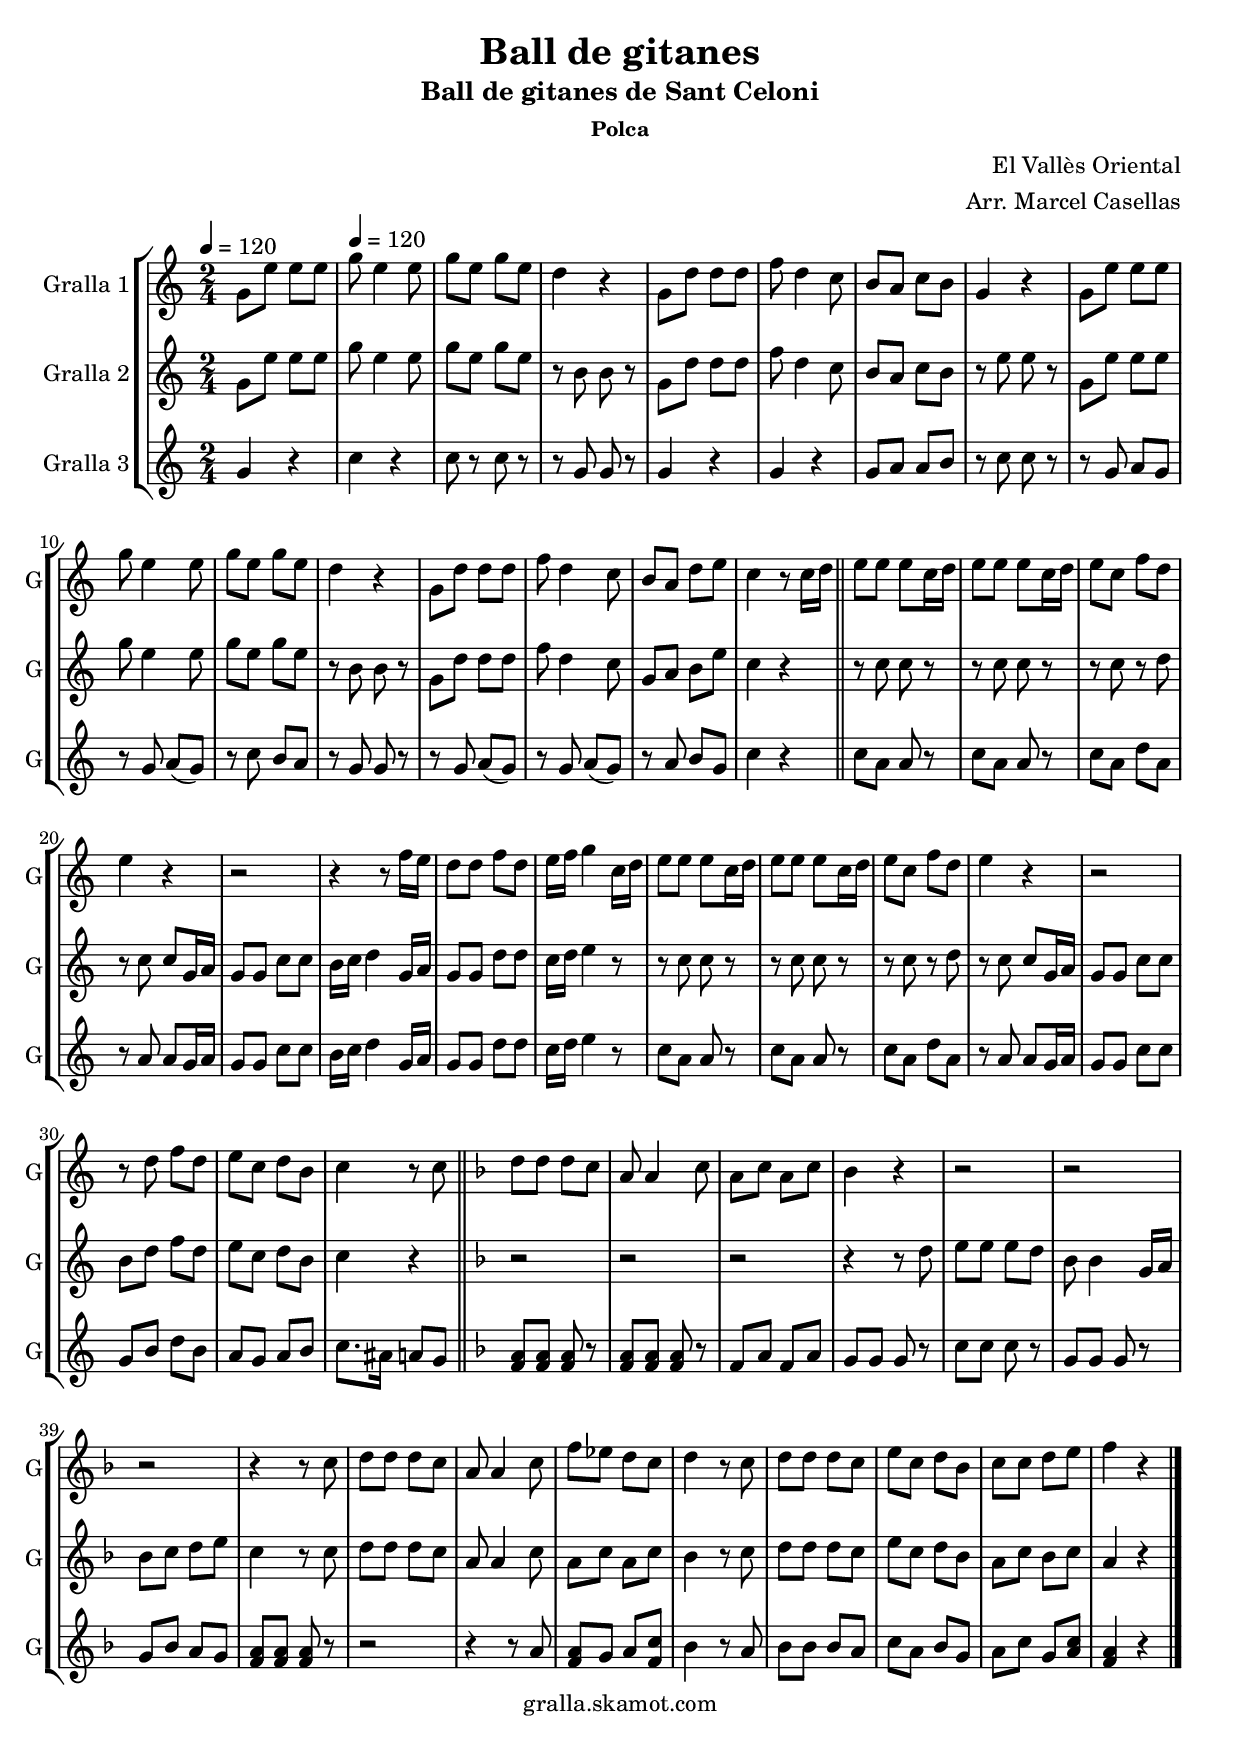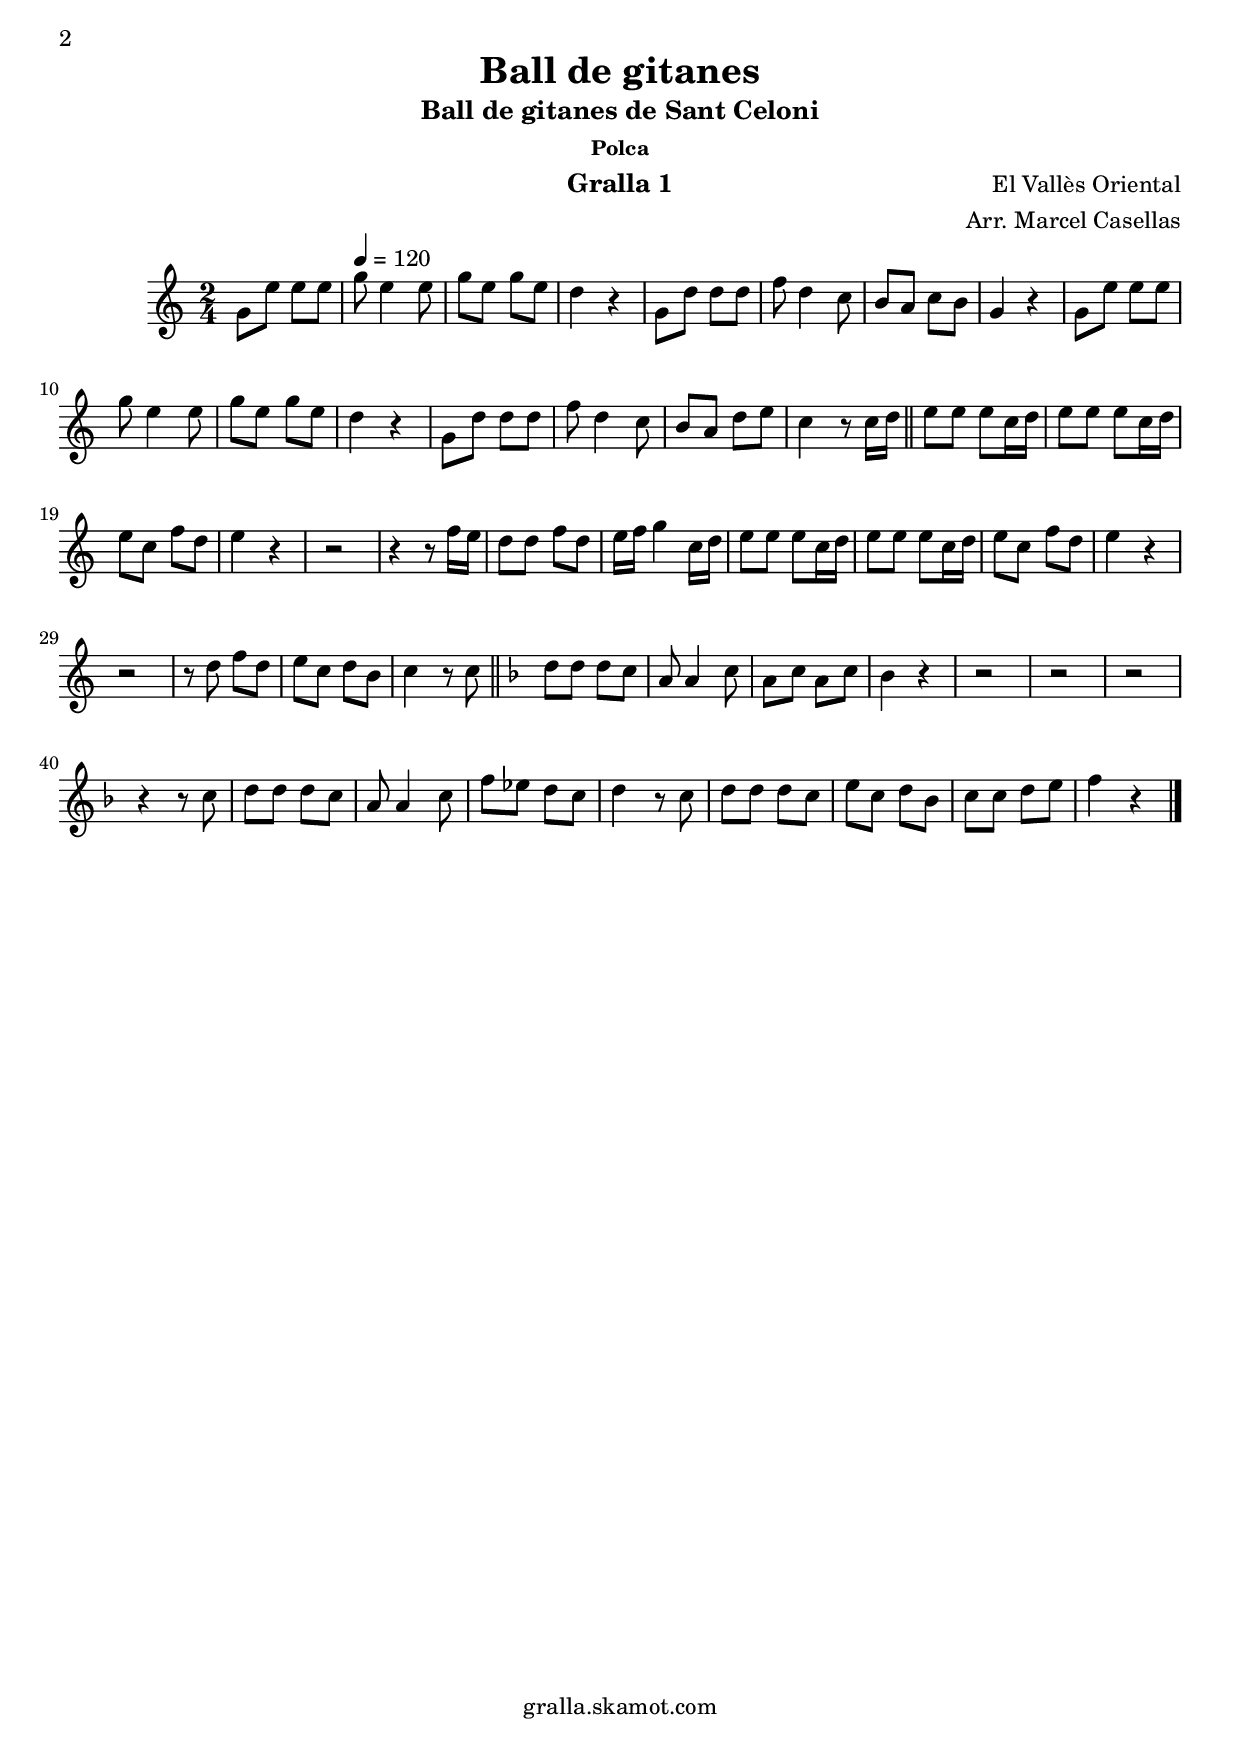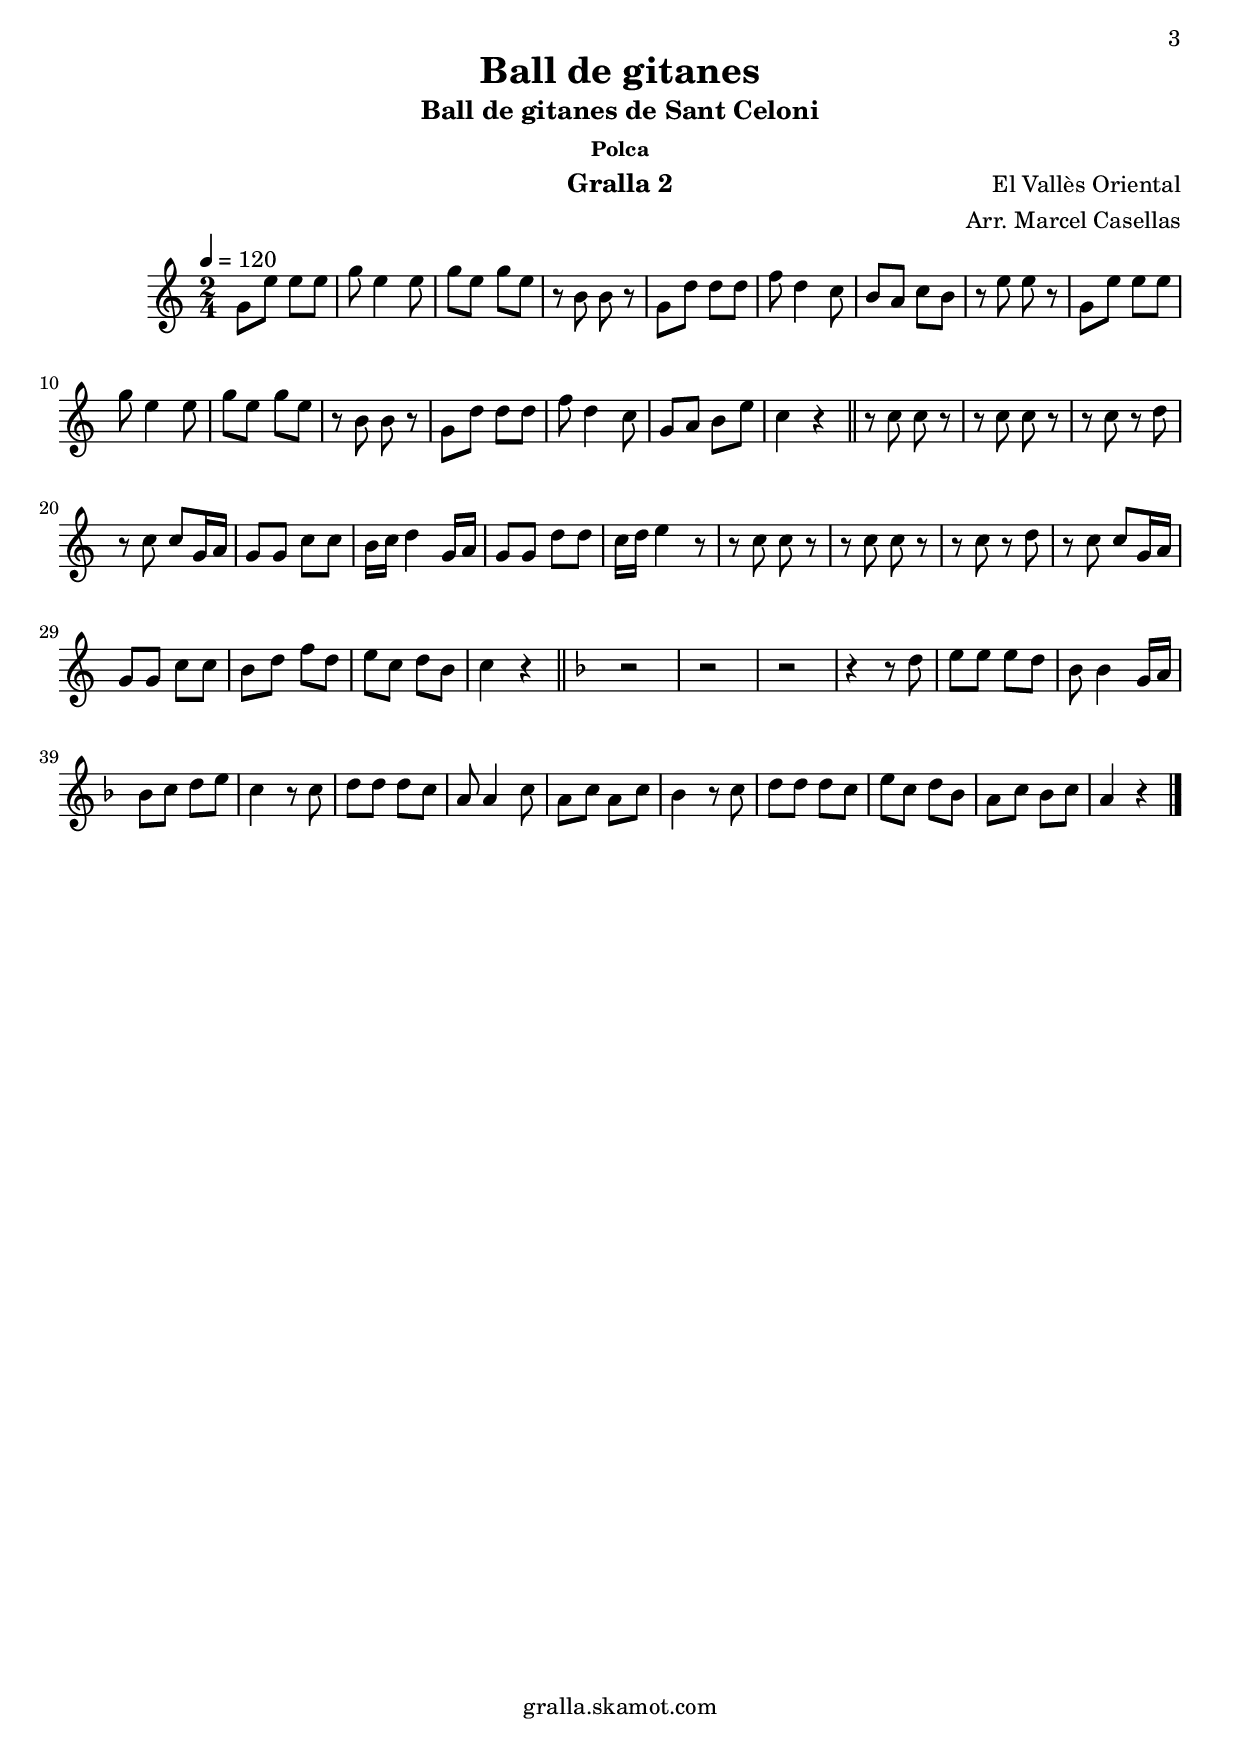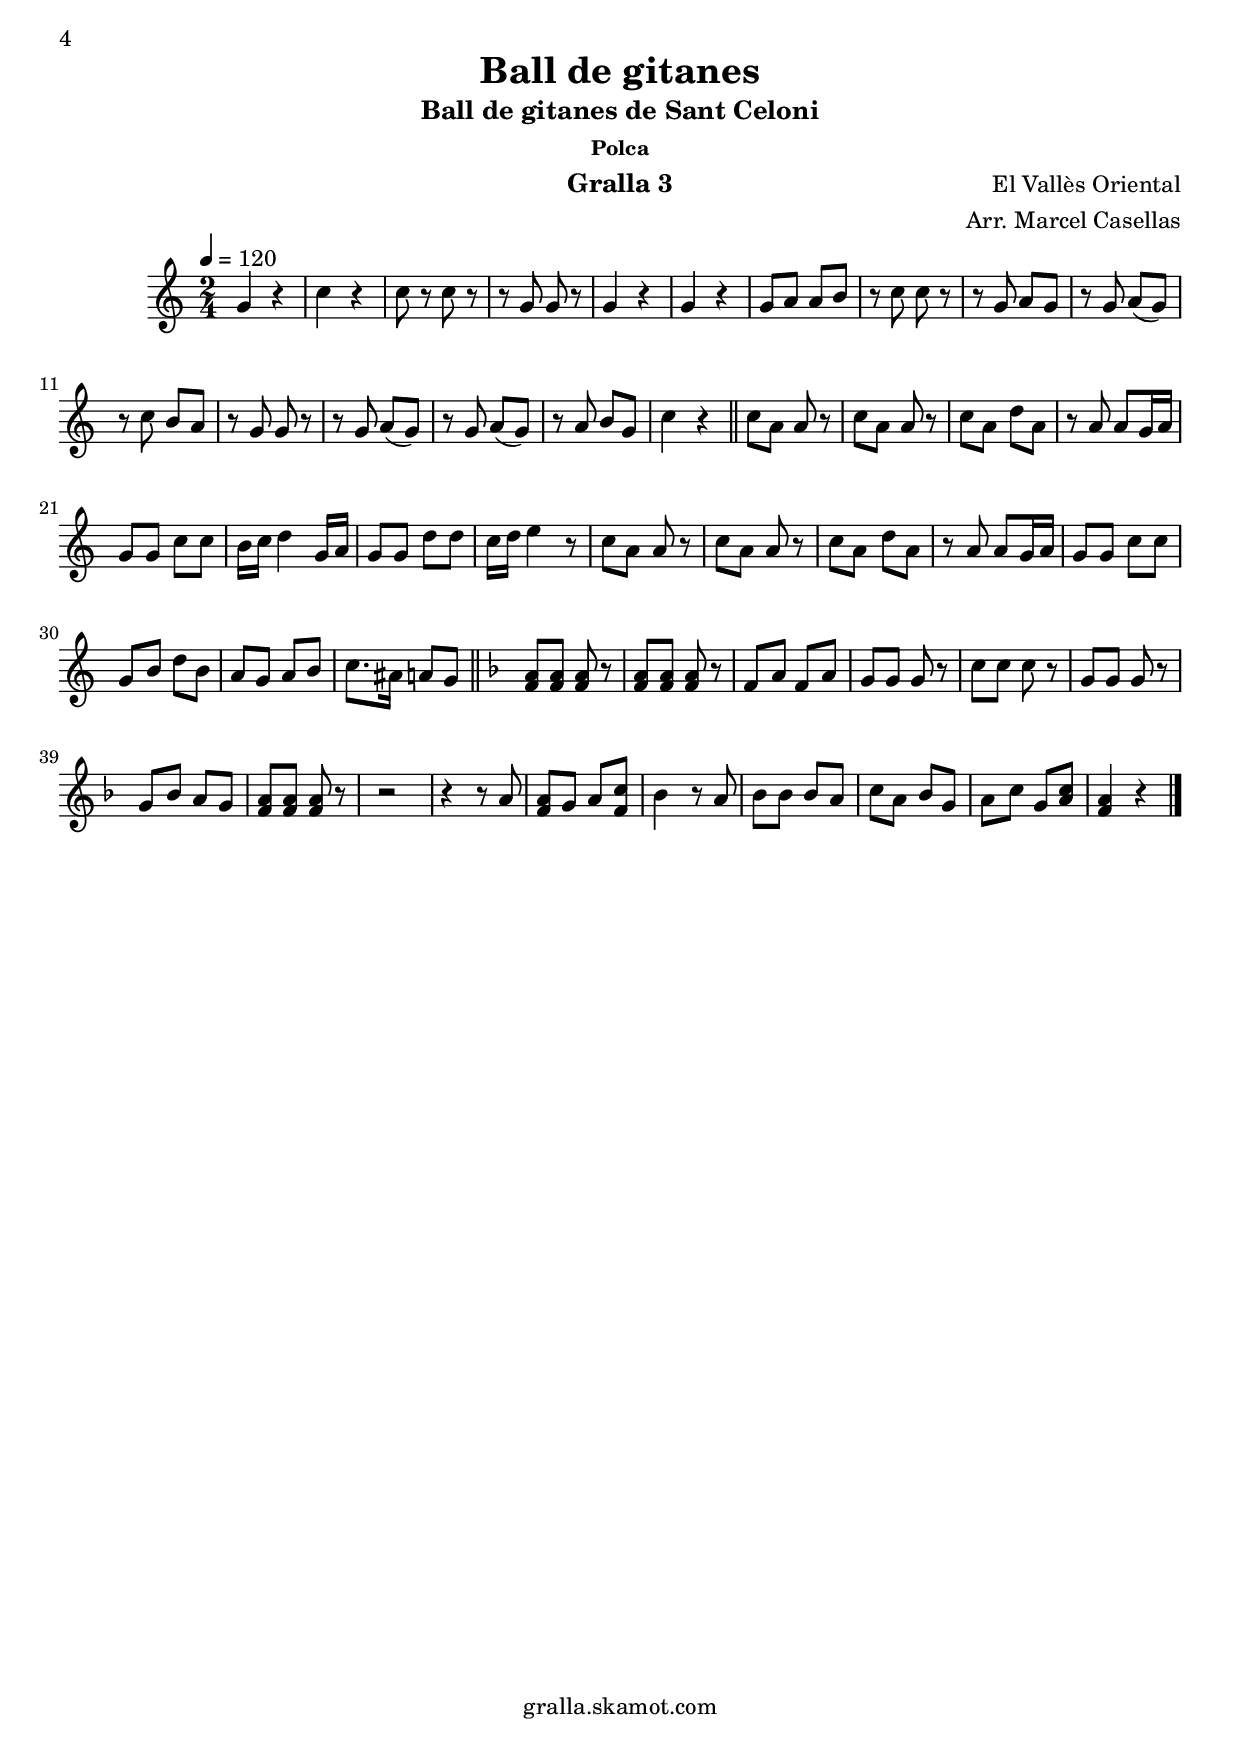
\version "2.16.2"

\header {
  dedication=""
  title="Ball de gitanes"
  subtitle="Ball de gitanes de Sant Celoni"
  subsubtitle="Polca"
  poet=""
  meter=""
  piece=""
  composer="El Vallès Oriental"
  arranger="Arr. Marcel Casellas"
  opus=""
  instrument=""
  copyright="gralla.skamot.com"
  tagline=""
}

liniaroAa =
\relative g'
{
  \clef treble
  \key c \major
  \time 2/4
  g8 e' e e \tempo 4 = 120  |
  g8 e4 e8  |
  g8 e g e  |
  d4 r  |
  %05
  g,8 d' d d  |
  f8 d4 c8  |
  b8 a c b  |
  g4 r  |
  g8 e' e e  |
  %10
  g8 e4 e8  |
  g8 e g e  |
  d4 r  |
  g,8 d' d d  |
  f8 d4 c8  |
  %15
  b8 a d e  |
  c4 r8 c16 d  \bar "||"
  e8 e e c16 d  |
  e8 e e c16 d  |
  e8 c f d  |
  %20
  e4 r  |
  r2  |
  r4 r8 f16 e  |
  d8 d f d  |
  e16 f g4 c,16 d  |
  %25
  e8 e e c16 d  |
  e8 e e c16 d  |
  e8 c f d  |
  e4 r  |
  r2  |
  %30
  r8 d f d  |
  e8 c d b  |
  c4 r8 c  \bar "||"
  \key f \major   d8 d d c  |
  a8 a4 c8  |
  %35
  a8 c a c  |
  bes4 r  |
  r2  |
  r2  |
  r2  |
  %40
  r4 r8 c  |
  d8 d d c  |
  a8 a4 c8  |
  f8 ees d c  |
  d4 r8 c  |
  %45
  d8 d d c  |
  e8 c d bes  |
  c8 c d e  |
  f4 r  \bar "|."
}

liniaroAb =
\relative g'
{
  \tempo 4 = 120
  \clef treble
  \key c \major
  \time 2/4
  g8 e' e e  |
  g8 e4 e8  |
  g8 e g e  |
  r8 b b r  |
  %05
  g8 d' d d  |
  f8 d4 c8  |
  b8 a c b  |
  r8 e e r  |
  g,8 e' e e  |
  %10
  g8 e4 e8  |
  g8 e g e  |
  r8 b b r  |
  g8 d' d d  |
  f8 d4 c8  |
  %15
  g8 a b e  |
  c4 r  \bar "||"
  r8 c c r  |
  r8 c c r  |
  r8 c r d  |
  %20
  r8 c c g16 a  |
  g8 g c c  |
  b16 c d4 g,16 a  |
  g8 g d' d  |
  c16 d e4 r8  |
  %25
  r8 c c r  |
  r8 c c r  |
  r8 c r d  |
  r8 c c g16 a  |
  g8 g c c  |
  %30
  b8 d f d  |
  e8 c d b  |
  c4 r  \bar "||"
  \key f \major   r2  |
  r2  |
  %35
  r2  |
  r4 r8 d  |
  e8 e e d  |
  bes8 bes4 g16 a  |
  bes8 c d e  |
  %40
  c4 r8 c  |
  d8 d d c  |
  a8 a4 c8  |
  a8 c a c  |
  bes4 r8 c  |
  %45
  d8 d d c  |
  e8 c d bes  |
  a8 c bes c  |
  a4 r  \bar "|."
}

liniaroAc =
\relative g'
{
  \tempo 4 = 120
  \clef treble
  \key c \major
  \time 2/4
  g4 r  |
  c4 r  |
  c8 r c r  |
  r8 g g r  |
  %05
  g4 r  |
  g4 r  |
  g8 a a b  |
  r8 c c r  |
  r8 g a g   |
  %10
  r8 g a ( g )  |
  r8 c b a  |
  r8 g g r  |
  r8 g a ( g )  |
  r8 g a ( g )  |
  %15
  r8 a b g  |
  c4 r  \bar "||"
  c8 a a r  |
  c8 a a r  |
  c8 a d a  |
  %20
  r8 a a g16 a  |
  g8 g c c  |
  b16 c d4 g,16 a  |
  g8 g d' d  |
  c16 d e4 r8  |
  %25
  c8 a a r  |
  c8 a a r  |
  c8 a d a  |
  r8 a a g16 a  |
  g8 g c c  |
  %30
  g8 b d b  |
  a8 g a b  |
  c8. ais16 a8 g  \bar "||"
  \key f \major   <f a>8 <f a> <f a> r  |
  <f a>8 <f a> <f a> r  |
  %35
  f8 a f a  |
  g8 g g r  |
  c8 c c r  |
  g8 g g r  |
  g8 bes a g  |
  %40
  <f a>8 <f a> <f a> r  |
  r2  |
  r4 r8 a  |
  <f a>8 g a <f c'>  |
  bes4 r8 a  |
  %45
  bes8 bes bes a  |
  c8 a bes g  |
  a8 c g <a c>  |
  <f a>4 r  \bar "|."
}

\bookpart {
  \score {
    \new StaffGroup {
      \override Score.RehearsalMark #'self-alignment-X = #LEFT
      <<
        \new Staff \with {instrumentName = #"Gralla 1" shortInstrumentName = #"G"} \liniaroAa
        \new Staff \with {instrumentName = #"Gralla 2" shortInstrumentName = #"G"} \liniaroAb
        \new Staff \with {instrumentName = #"Gralla 3" shortInstrumentName = #"G"} \liniaroAc
      >>
    }
    \layout {}
  }
  \score { \unfoldRepeats
    \new StaffGroup {
      \override Score.RehearsalMark #'self-alignment-X = #LEFT
      <<
        \new Staff \with {instrumentName = #"Gralla 1" shortInstrumentName = #"G"} \liniaroAa
        \new Staff \with {instrumentName = #"Gralla 2" shortInstrumentName = #"G"} \liniaroAb
        \new Staff \with {instrumentName = #"Gralla 3" shortInstrumentName = #"G"} \liniaroAc
      >>
    }
    \midi {
      \set Staff.midiInstrument = "oboe"
      \set DrumStaff.midiInstrument = "drums"
    }
  }
}

\bookpart {
  \header {instrument="Gralla 1"}
  \score {
    \new StaffGroup {
      \override Score.RehearsalMark #'self-alignment-X = #LEFT
      <<
        \new Staff \liniaroAa
      >>
    }
    \layout {}
  }
  \score { \unfoldRepeats
    \new StaffGroup {
      \override Score.RehearsalMark #'self-alignment-X = #LEFT
      <<
        \new Staff \liniaroAa
      >>
    }
    \midi {
      \set Staff.midiInstrument = "oboe"
      \set DrumStaff.midiInstrument = "drums"
    }
  }
}

\bookpart {
  \header {instrument="Gralla 2"}
  \score {
    \new StaffGroup {
      \override Score.RehearsalMark #'self-alignment-X = #LEFT
      <<
        \new Staff \liniaroAb
      >>
    }
    \layout {}
  }
  \score { \unfoldRepeats
    \new StaffGroup {
      \override Score.RehearsalMark #'self-alignment-X = #LEFT
      <<
        \new Staff \liniaroAb
      >>
    }
    \midi {
      \set Staff.midiInstrument = "oboe"
      \set DrumStaff.midiInstrument = "drums"
    }
  }
}

\bookpart {
  \header {instrument="Gralla 3"}
  \score {
    \new StaffGroup {
      \override Score.RehearsalMark #'self-alignment-X = #LEFT
      <<
        \new Staff \liniaroAc
      >>
    }
    \layout {}
  }
  \score { \unfoldRepeats
    \new StaffGroup {
      \override Score.RehearsalMark #'self-alignment-X = #LEFT
      <<
        \new Staff \liniaroAc
      >>
    }
    \midi {
      \set Staff.midiInstrument = "oboe"
      \set DrumStaff.midiInstrument = "drums"
    }
  }
}

